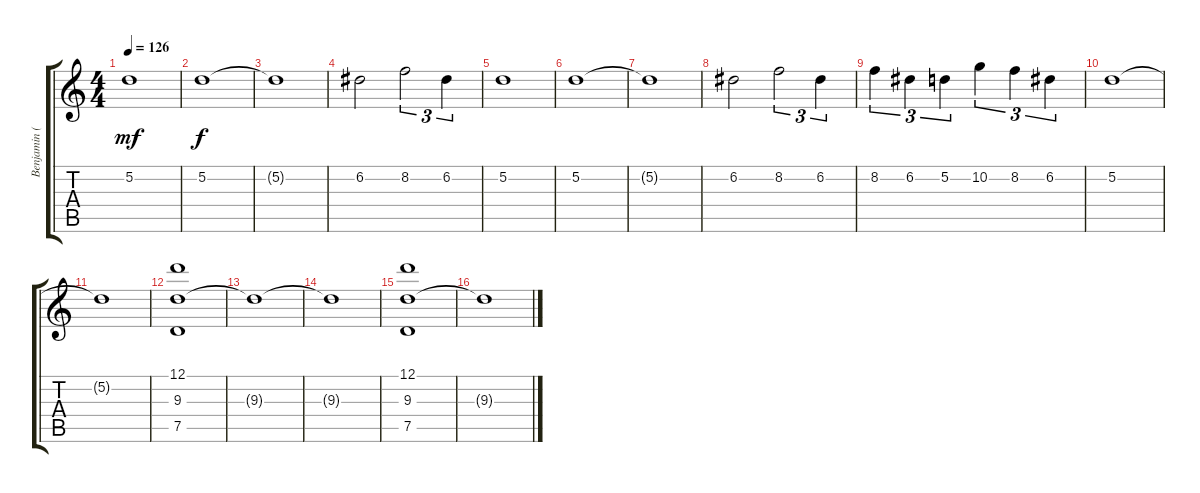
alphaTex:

\track ("Benjamin (KeybHigh)" "Benjamin (") {instrument musicbox}
\staff {score tabs}
\tuning (D5 A4 F4 C4 G3 D3) {hide}
\ts (4 4)
\tempo 126
\clef g2
\ks c
5.2.1{dy mf} |
5.2.1{dy f} |
5.2{t}.1 |
6.2.2 8.2.2{tu (3 2)} 6.2.4{tu (3 2)} |
5.2.1 |
5.2.1 |
5.2{t}.1 |
6.2.2 8.2.2{tu (3 2)} 6.2.4{tu (3 2)} |
8.2.4{tu (3 2)} 6.2.4{tu (3 2)} 5.2.4{tu (3 2)} 10.2.4{tu (3 2)} 8.2.4{tu (3 2)} 6.2.4{tu (3 2)} |
5.2.1 |
5.2{t}.1 |
(12.1 9.3 7.5).1 |
9.3{t}.1 |
9.3{t}.1 |
(12.1 9.3 7.5).1 |
9.3{t}.1
